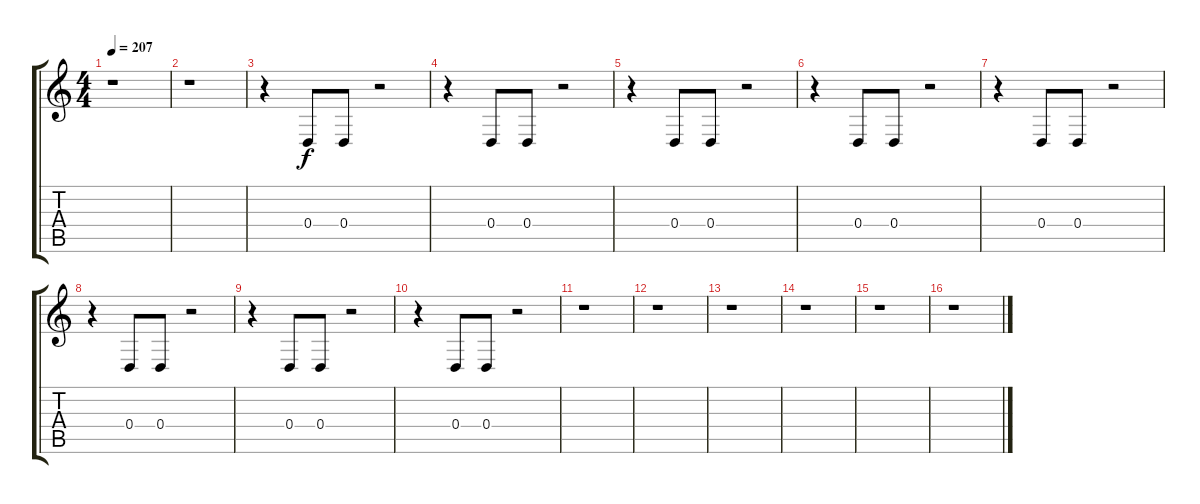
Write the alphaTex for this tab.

\track "" {instrument agogo}
\staff {score tabs}
\tuning (E4 B3 G3 D3 A2 E2) {hide}
\ts (4 4)
\tempo 207
\clef g2
\ks c
r.1{dy f} |
r.1 |
r.4 0.4.8 0.4.8 r.2 |
r.4 0.4.8 0.4.8 r.2 |
r.4 0.4.8 0.4.8 r.2 |
r.4 0.4.8 0.4.8 r.2 |
r.4 0.4.8 0.4.8 r.2 |
r.4 0.4.8 0.4.8 r.2 |
r.4 0.4.8 0.4.8 r.2 |
r.4 0.4.8 0.4.8 r.2 |
r.1 |
r.1 |
r.1 |
r.1 |
r.1 |
r.1
